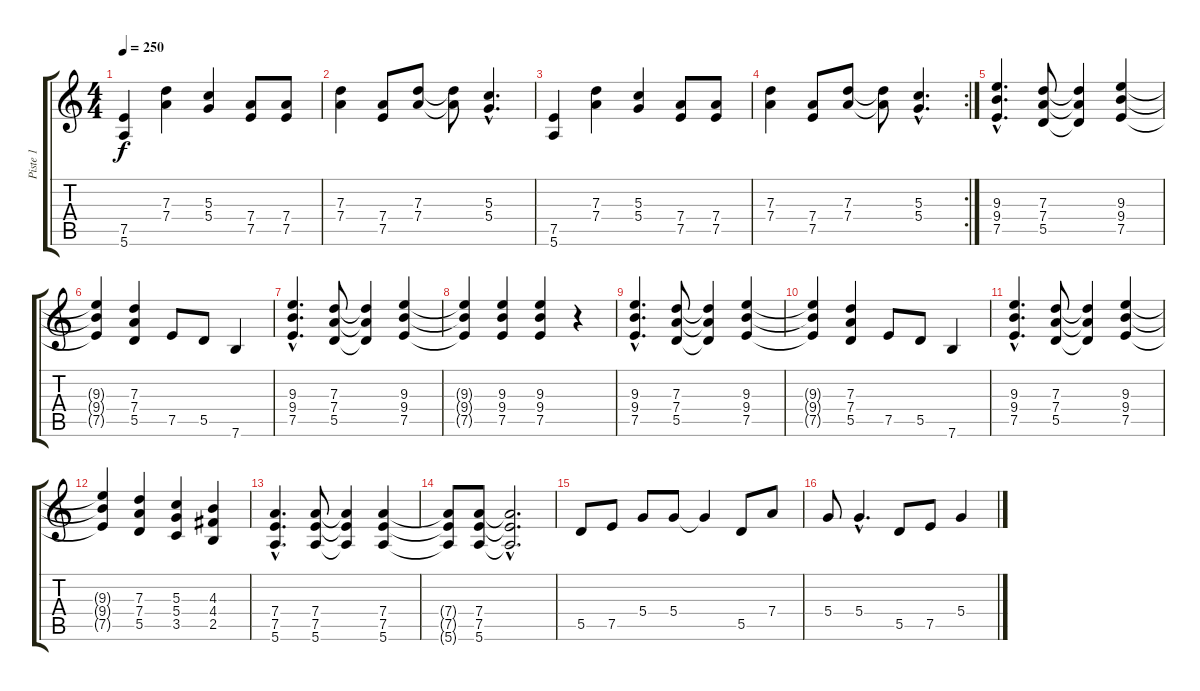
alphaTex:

\track ("Piste 1" "Piste 1") {instrument distortionguitar}
\staff {score tabs}
\tuning (E4 B3 G3 D3 A2 E2) {hide}
\ts (4 4)
\tempo 250
\clef g2
\ks c
(7.5 5.6).4{dy f} (7.3 7.4).4 (5.3 5.4).4 (7.4 7.5).8 (7.4 7.5).8 |
(7.3 7.4).4 (7.4 7.5).8 (7.3 7.4).8 (7.3{t} 7.4{t}).8 (5.3{hac} 5.4{hac}).4{d} |
(7.5 5.6).4 (7.3 7.4).4 (5.3 5.4).4 (7.4 7.5).8 (7.4 7.5).8 |
\rc 2
(7.3 7.4).4 (7.4 7.5).8 (7.3 7.4).8 (7.3{t} 7.4{t}).8 (5.3{hac} 5.4{hac}).4{d} |
(9.3{hac} 9.4{hac} 7.5{hac}).4{d} (7.3 7.4 5.5).8 (7.3{t} 7.4{t} 5.5{t}).4 (9.3 9.4 7.5).4 |
(9.3{t} 9.4{t} 7.5{t}).4 (7.3 7.4 5.5).4 7.5.8 5.5.8 7.6.4 |
(9.3{hac} 9.4{hac} 7.5{hac}).4{d} (7.3 7.4 5.5).8 (7.3{t} 7.4{t} 5.5{t}).4 (9.3 9.4 7.5).4 |
(9.3{t} 9.4{t} 7.5{t}).4 (9.3 9.4 7.5).4 (9.3 9.4 7.5).4 r.4 |
(9.3{hac} 9.4{hac} 7.5{hac}).4{d} (7.3 7.4 5.5).8 (7.3{t} 7.4{t} 5.5{t}).4 (9.3 9.4 7.5).4 |
(9.3{t} 9.4{t} 7.5{t}).4 (7.3 7.4 5.5).4 7.5.8 5.5.8 7.6.4 |
(9.3{hac} 9.4{hac} 7.5{hac}).4{d} (7.3 7.4 5.5).8 (7.3{t} 7.4{t} 5.5{t}).4 (9.3 9.4 7.5).4 |
(9.3{t} 9.4{t} 7.5{t}).4 (7.3 7.4 5.5).4 (5.3 5.4 3.5).4 (4.3 4.4 2.5).4 |
(7.4{hac} 7.5{hac} 5.6{hac}).4{d} (7.4 7.5 5.6).8 (7.4{t} 7.5{t} 5.6{t}).4 (7.4 7.5 5.6).4 |
(7.4{t} 7.5{t} 5.6{t}).8 (7.4 7.5 5.6).8 (7.4{hac t} 7.5{hac t} 5.6{hac t}).2{d} |
5.5.8 7.5.8 5.4.8 5.4.8 5.4{t}.4 5.5.8 7.4.8 |
5.4.8 5.4{hac}.4{d} 5.5.8 7.5.8 5.4.4
